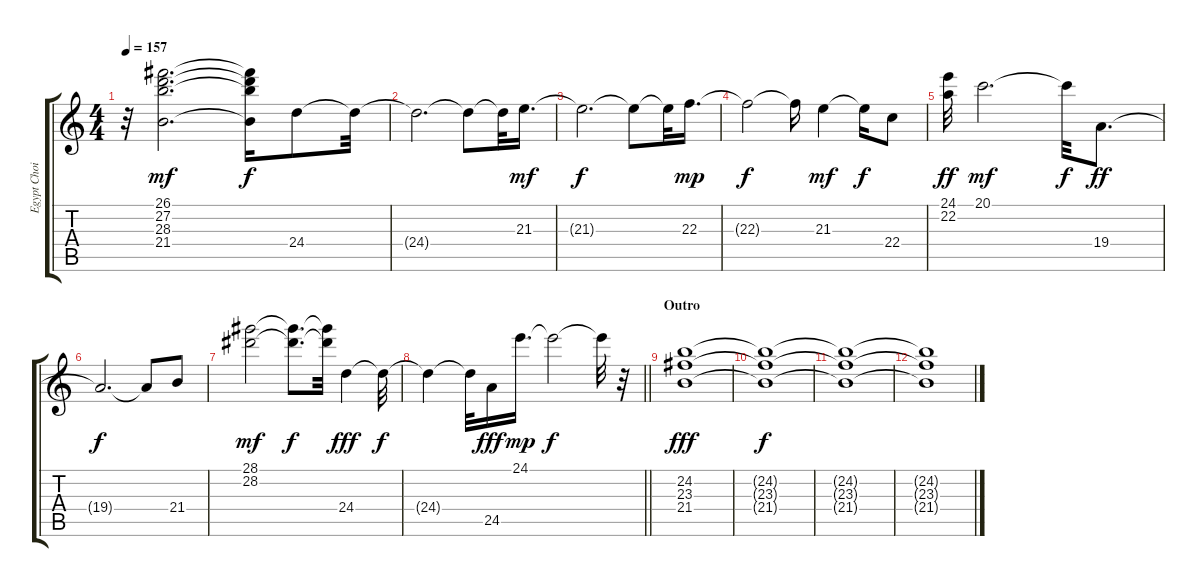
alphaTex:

\track ("Egypt Choir" "Egypt Choi") {instrument pad4choir}
\staff {score tabs}
\tuning (E4 B3 G3 D3 A2 E2) {hide}
\ts (4 4)
\tempo 157
\clef g2
\ks c
r.32{dy f} (26.1 27.2 28.3 21.4).2{d dy mf} (26.1{t} 27.2{t} 28.3{t} 21.4{t}).16{dy f} 24.4.8 24.4{t}.32 |
24.4{t}.2{d} 24.4{t}.8 24.4{t}.32 21.3.16{d dy mf} |
21.3{t}.2{d dy f} 21.3{t}.8 21.3{t}.32 22.3.16{d dy mp} |
22.3{t}.2{dy f} 22.3{t}.16 21.3.4{dy mf} 21.3{t}.16{dy f} 22.4.8 |
(24.1 22.2).32{dy ff} 20.1.2{d dy mf} 20.1{t}.32{dy f} 19.4.8{d dy ff} |
19.4{t}.2{d dy f} 19.4{t}.8 21.4.8 |
(28.1 28.2).2{dy mf} (28.1{t} 28.2{t}).8{d dy f} (28.1{t} 28.2{t}).32 24.4.4{dy fff} 24.4{t}.32{dy f} |
\barLineRight lightlight
24.4{t}.4 24.4{t}.32 24.5.16{dy fff} 24.1.16{d dy mp} 24.1{t}.2{dy f} 24.1{t}.32 r.32 |
\section ("" "Outro")
(24.2 23.3 21.4).1{dy fff} |
(24.2{t} 23.3{t} 21.4{t}).1{dy f} |
(24.2{t} 23.3{t} 21.4{t}).1 |
(24.2{t} 23.3{t} 21.4{t}).1
